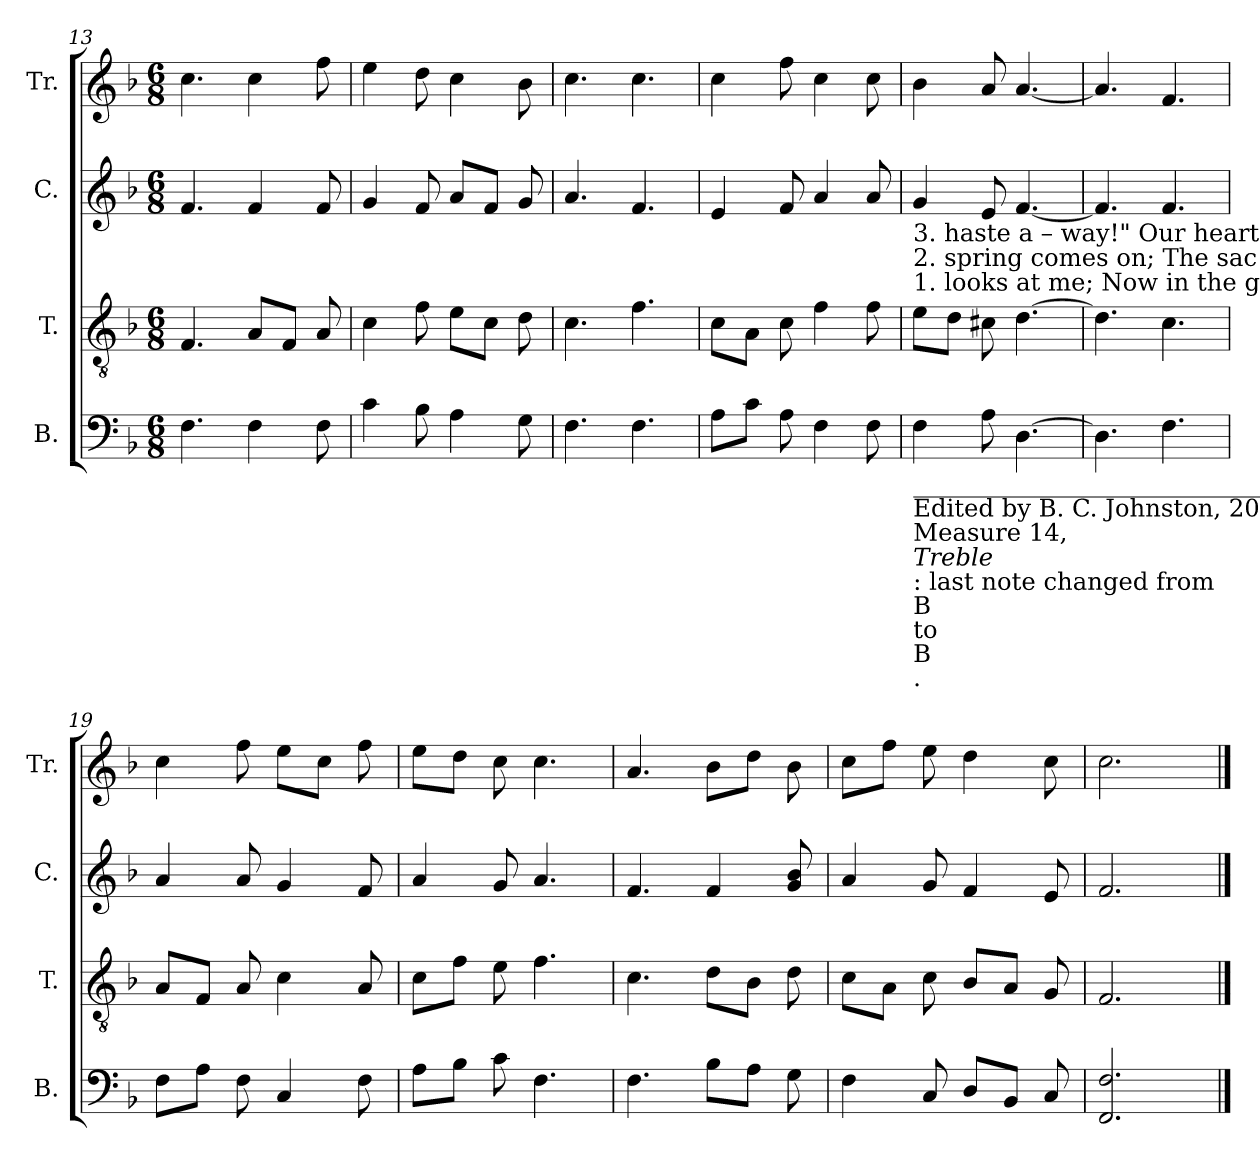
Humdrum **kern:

**kern	**kern	**kern	**kern
*part4	*part3	*part2	*part1
*staff4	*staff3	*staff2	*staff1
*I"B.	*I"T.	*I"C.	*I"Tr.
*I'B.	*I'T.	*I'C.	*I'Tr.
*clefF4	*clefGv2	*clefG2	*clefG2
*k[b-]	*k[b-]	*k[b-]	*k[b-]
*M6/8	*M6/8	*M6/8	*M6/8
=13	=13	=13	=13
4.F\	4.F/	4.f/	4.cc\
4F\	8A/L	4f/	4cc\
.	8F/J	.	.
8F\	8A/	8f/	8ff\
=14	=14	=14	=14
4c\	4c\	4g/	4ee\
8B-\	8f\	8f/	8dd\
4A\	8e\L	8a/L	4cc\
.	8c\J	8f/J	.
8G\	8d\	8g/	8b-\
=15	=15	=15	=15
4.F\	4.c\	4.a/	4.cc\
4.F\	4.f\	4.f/	4.cc\
=16	=16	=16	=16
8A\L	8c\L	4e/	4cc\
8c\J	8A\J	.	.
8A\	8c\	8f/	8ff\
4F\	4f\	4a/	4cc\
8F\	8f\	8a/	8cc\
!!LO:LB:g=z
=17	=17	=17	=17
!	!LO:TX:a:t=1.  looks     at     me;       Now    in      the    gospel's     clearest    glass   He  shows the    beauties     of      his    face.	!	!
!	!LO:TX:a:t=2. spring comes on;        The     sac  – red   tur – tle  – dove   we  hear   Proclaim   the    new,   the   joy – ful    year.	!	!
!	!LO:TX:a:t=3. haste     a  –  way!"     Our  hearts would fain out  –  fly    the  wind, And  leave all     earthly     loves   be – hind.	!	!
!LO:TX:b:t=______________________________________________	!	!	!
!LO:TX:b:t=Edited by B. C. Johnston, 2021	!	!	!
!LO:TX:b:t=Measure 14,	!	!	!
!LO:TX:b:i:t=Treble	!	!	!
!LO:TX:b:t=&colon; last note changed from	!	!	!
!LO:TX:b:t=B	!	!	!
!LO:TX:b:t=to	!	!	!
!LO:TX:b:t=B	!	!	!
!LO:TX:b:t=.	!	!	!
4F\	8e\L	4g/	4b-\
.	8d\J	.	.
8A\	8c#X\	8e/	8a/
[4.D\	[4.d\	[4.f/	[4.a/
=18	=18	=18	=18
4.D\]	4.d\]	4.f/]	4.a/]
4.F\	4.c\	4.f/	4.f/
=19	=19	=19	=19
8F\L	8A/L	4a/	4cc\
8A\J	8F/J	.	.
8F\	8A/	8a/	8ff\
4C/	4c\	4g/	8ee\L
.	.	.	8cc\J
8F\	8A/	8f/	8ff\
=20	=20	=20	=20
8A\L	8c\L	4a/	8ee\L
8B-\J	8f\J	.	8dd\J
8c\	8e\	8g/	8cc\
4.F\	4.f\	4.a/	4.cc\
=21	=21	=21	=21
4.F\	4.c\	4.f/	4.a/
8B-\L	8d\L	4f/	8b-\L
8A\J	8B-\J	.	8dd\J
8G\	8d\	8g/ 8b-/	8b-\
=22	=22	=22	=22
4F\	8c\L	4a/	8cc\L
.	8A\J	.	8ff\J
8C/	8c\	8g/	8ee\
8D/L	8B-/L	4f/	4dd\
8BB-/J	8A/J	.	.
8C/	8G/	8e/	8cc\
=23	=23	=23	=23
2.FF/ 2.F/	2.F/	2.f/	2.cc\
==	==	==	==
*-	*-	*-	*-
